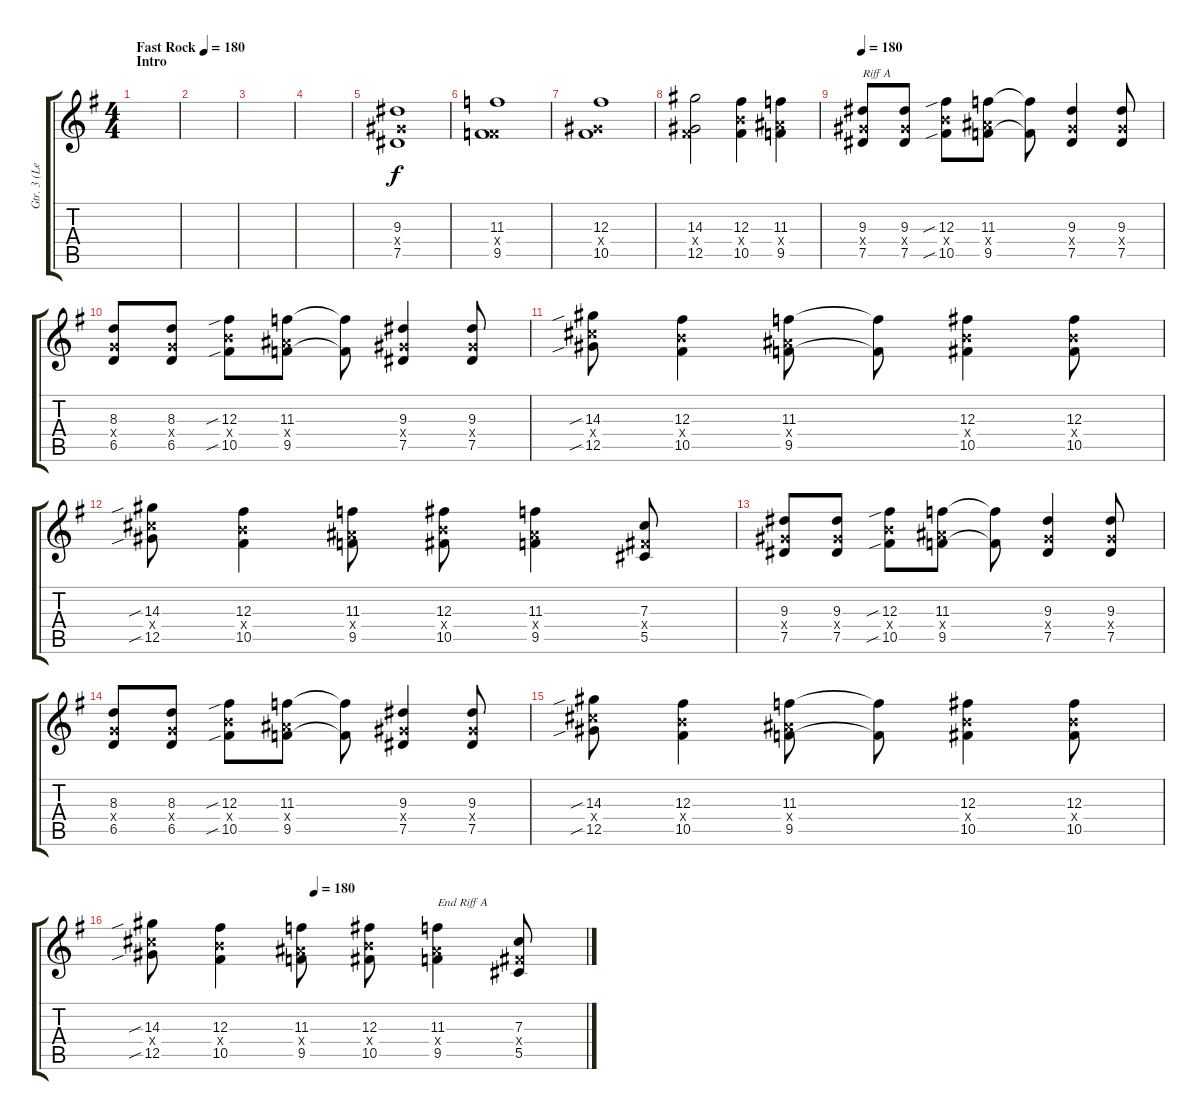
\track ("Gtr. 3 (Lead)" "Gtr. 3 (Le") {instrument distortionguitar}
\staff {score tabs}
\tuning (Eb4 Bb3 Gb3 Db3 Ab2 Eb2) {hide}
\ts (4 4)
\section ("" "Intro")
\tempo (180 "Fast Rock")
\clef g2
\ks g
|
|
|
|
(9.3 7.4{x} 7.5).1 |
(11.3 5.4{x} 9.5).1 |
(12.3 7.4{x} 10.5).1 |
(14.3 5.4{x} 12.5).2 (12.3 10.4{x} 10.5).4 (11.3 9.4{x} 9.5).4 |
\tempo 180
(9.3 7.4{x} 7.5).8{txt "Riff A"} (9.3 7.4{x} 7.5).8 (12.3{sib} 10.4{x} 10.5{sib}).8 (11.3 9.4{x} 9.5).8 (11.3{t} 9.5{t}).8 (9.3 7.4{x} 7.5).4 (9.3 7.4{x} 7.5).8 |
(8.3 6.4{x} 6.5).8 (8.3 6.4{x} 6.5).8 (12.3{sib} 10.4{x} 10.5{sib}).8 (11.3 9.4{x} 9.5).8 (11.3{t} 9.5{t}).8 (9.3 7.4{x} 7.5).4 (9.3 7.4{x} 7.5).8 |
(14.3{sib} 12.4{x} 12.5{sib}).8 (12.3 10.4{x} 10.5).4 (11.3 9.4{x} 9.5).8 (11.3{t} 9.5{t}).8 (12.3 10.4{x} 10.5).4 (12.3 10.4{x} 10.5).8 |
(14.3{sib} 12.4{x} 12.5{sib}).8 (12.3 10.4{x} 10.5).4 (11.3 9.4{x} 9.5).8 (12.3 10.4{x} 10.5).8 (11.3 9.4{x} 9.5).4 (7.3 5.4{x} 5.5).8 |
(9.3 7.4{x} 7.5).8 (9.3 7.4{x} 7.5).8 (12.3{sib} 10.4{x} 10.5{sib}).8 (11.3 9.4{x} 9.5).8 (11.3{t} 9.5{t}).8 (9.3 7.4{x} 7.5).4 (9.3 7.4{x} 7.5).8 |
(8.3 6.4{x} 6.5).8 (8.3 6.4{x} 6.5).8 (12.3{sib} 10.4{x} 10.5{sib}).8 (11.3 9.4{x} 9.5).8 (11.3{t} 9.5{t}).8 (9.3 7.4{x} 7.5).4 (9.3 7.4{x} 7.5).8 |
(14.3{sib} 12.4{x} 12.5{sib}).8 (12.3 10.4{x} 10.5).4 (11.3 9.4{x} 9.5).8 (11.3{t} 9.5{t}).8 (12.3 10.4{x} 10.5).4 (12.3 10.4{x} 10.5).8 |
\tempo (180 0.375)
(14.3{sib} 12.4{x} 12.5{sib}).8 (12.3 10.4{x} 10.5).4 (11.3 9.4{x} 9.5).8 (12.3 10.4{x} 10.5).8 (11.3 9.4{x} 9.5).4{txt "End Riff A"} (7.3 5.4{x} 5.5).8
